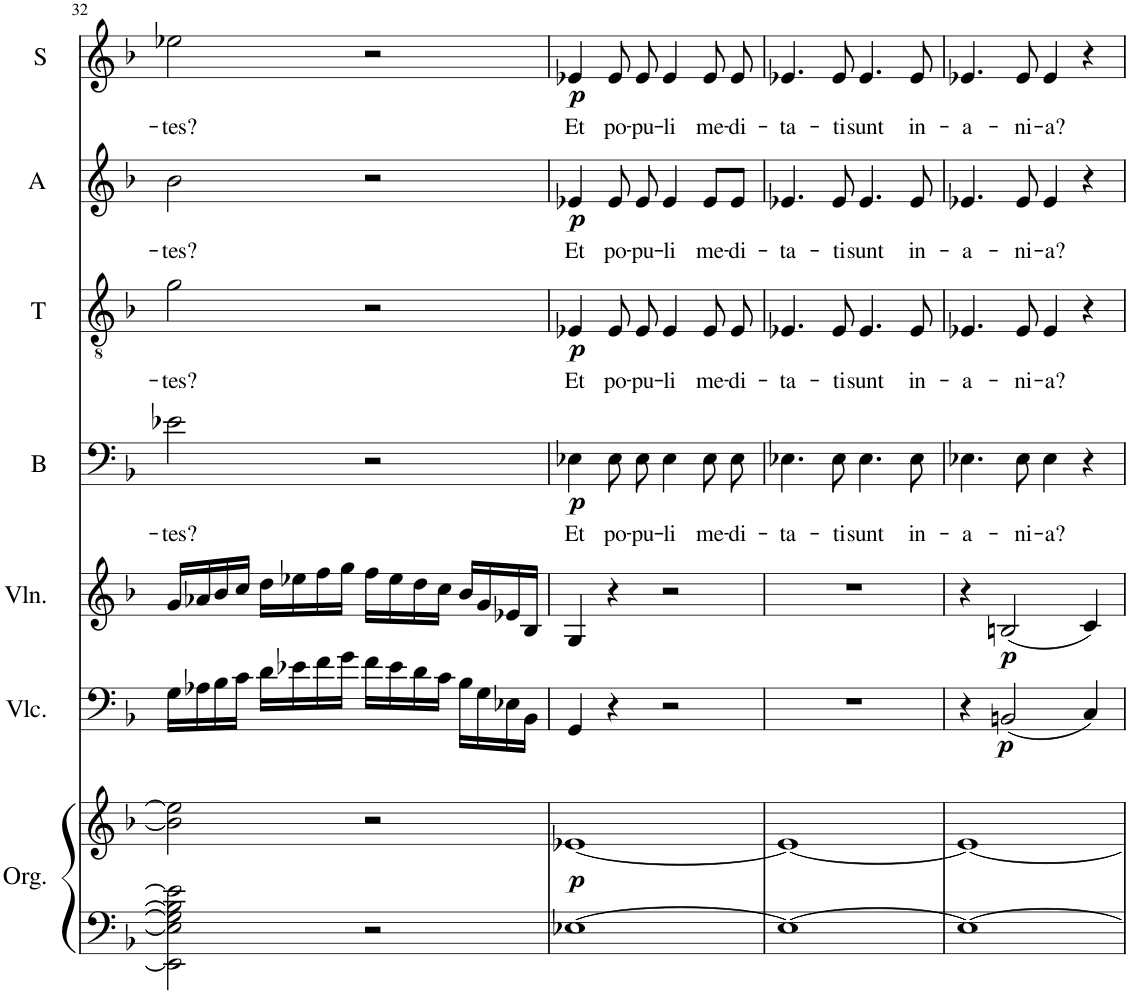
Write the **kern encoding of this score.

**kern	**kern	**dynam	**kern	**dynam	**kern	**dynam	**kern	**text	**dynam	**kern	**text	**dynam	**kern	**text	**dynam	**kern	**text	**dynam
*part7	*part7	*part7	*part6	*part6	*part5	*part5	*part4	*part4	*part4	*part3	*part3	*part3	*part2	*part2	*part2	*part1	*part1	*part1
*staff8	*staff7	*staff7/8	*staff6	*staff6	*staff5	*staff5	*staff4	*staff4	*staff4	*staff3	*staff3	*staff3	*staff2	*staff2	*staff2	*staff1	*staff1	*staff1
*I"Orgue	*	*	*I"Violoncelle	*	*I"Violon	*	*I"B	*	*	*I"T	*	*	*I"A	*	*	*I"S	*	*
*I'Org.	*	*	*I'Vlc.	*	*I'Vln.	*	*I'B	*	*	*I'T	*	*	*I'A	*	*	*I'S	*	*
!!LO:PB:g=z
*clefF4	*clefG2	*	*clefF4	*	*clefG2	*	*clefF4	*	*	*clefGv2	*	*	*clefG2	*	*	*clefG2	*	*
*k[b-]	*k[b-]	*	*k[b-]	*	*k[b-]	*	*k[b-]	*	*	*k[b-]	*	*	*k[b-]	*	*	*k[b-]	*	*
*M4/4	*M4/4	*	*M4/4	*	*M4/4	*	*M4/4	*	*	*M4/4	*	*	*M4/4	*	*	*M4/4	*	*
=32	=32	=32	=32	=32	=32	=32	=32	=32	=32	=32	=32	=32	=32	=32	=32	=32	=32	=32
!	!	!	!	!	!	!	!	!LO:LY:b	!	!	!LO:LY:b	!	!	!LO:LY:b	!	!	!LO:LY:b	!
2EE-\] 2E-\] 2G\] 2B-\] 2e-\]	2b-\] 2ee-\]	.	16G\LL	.	16g/LL	.	2e-X\	-tes?	.	2g\	-tes?	.	2b-\	-tes?	.	2ee-X\	-tes?	.
.	.	.	16A-X\	.	16a-X/	.	.	.	.	.	.	.	.	.	.	.	.	.
.	.	.	16B-\	.	16b-/	.	.	.	.	.	.	.	.	.	.	.	.	.
.	.	.	16c\JJ	.	16cc/JJ	.	.	.	.	.	.	.	.	.	.	.	.	.
.	.	.	16d\LL	.	16dd\LL	.	.	.	.	.	.	.	.	.	.	.	.	.
.	.	.	16e-X\	.	16ee-X\	.	.	.	.	.	.	.	.	.	.	.	.	.
.	.	.	16f\	.	16ff\	.	.	.	.	.	.	.	.	.	.	.	.	.
.	.	.	16g\JJ	.	16gg\JJ	.	.	.	.	.	.	.	.	.	.	.	.	.
2r	2r	.	16f\LL	.	16ff\LL	.	2r	.	.	2r	.	.	2r	.	.	2r	.	.
.	.	.	16e-\	.	16ee-\	.	.	.	.	.	.	.	.	.	.	.	.	.
.	.	.	16d\	.	16dd\	.	.	.	.	.	.	.	.	.	.	.	.	.
.	.	.	16c\JJ	.	16cc\JJ	.	.	.	.	.	.	.	.	.	.	.	.	.
.	.	.	16B-\LL	.	16b-/LL	.	.	.	.	.	.	.	.	.	.	.	.	.
.	.	.	16G\	.	16g/	.	.	.	.	.	.	.	.	.	.	.	.	.
.	.	.	16E-X\	.	16e-X/	.	.	.	.	.	.	.	.	.	.	.	.	.
.	.	.	16BB-\JJ	.	16B-/JJ	.	.	.	.	.	.	.	.	.	.	.	.	.
=33	=33	=33	=33	=33	=33	=33	=33	=33	=33	=33	=33	=33	=33	=33	=33	=33	=33	=33
!	!	!LO:DY:b	!	!	!	!	!	!LO:LY:b	!LO:DY:b	!	!LO:LY:b	!LO:DY:b	!	!LO:LY:b	!LO:DY:b	!	!LO:LY:b	!LO:DY:b
[1E-X	[1e-X	p	4GG/	.	4G/	.	4E-X\	Et	p	4E-X/	Et	p	4e-X/	Et	p	4e-X/	Et	p
!	!	!	!	!	!	!	!	!LO:LY:b	!	!	!LO:LY:b	!	!	!LO:LY:b	!	!	!LO:LY:b	!
.	.	.	4r	.	4r	.	8E-\L	po-	.	8E-/L	po-	.	8e-/	po-	.	8e-/L	po-	.
!	!	!	!	!	!	!	!	!LO:LY:b	!	!	!LO:LY:b	!	!	!LO:LY:b	!	!	!LO:LY:b	!
.	.	.	.	.	.	.	8E-\J	-pu-	.	8E-/J	-pu-	.	8e-/	-pu-	.	8e-/J	-pu-	.
!	!	!	!	!	!	!	!	!LO:LY:b	!	!	!LO:LY:b	!	!	!LO:LY:b	!	!	!LO:LY:b	!
.	.	.	2r	.	2r	.	4E-\	-li	.	4E-/	-li	.	4e-/	-li	.	4e-/	-li	.
!	!	!	!	!	!	!	!	!LO:LY:b	!	!	!LO:LY:b	!	!	!LO:LY:b	!	!	!LO:LY:b	!
.	.	.	.	.	.	.	8E-\L	me-	.	8E-/L	me-	.	8e-/L	me-	.	8e-/L	me-	.
!	!	!	!	!	!	!	!	!LO:LY:b	!	!	!LO:LY:b	!	!	!LO:LY:b	!	!	!LO:LY:b	!
.	.	.	.	.	.	.	8E-\J	-di-	.	8E-/J	-di-	.	8e-/J	-di-	.	8e-/J	-di-	.
=34	=34	=34	=34	=34	=34	=34	=34	=34	=34	=34	=34	=34	=34	=34	=34	=34	=34	=34
!	!	!	!	!	!	!	!	!LO:LY:b	!	!	!LO:LY:b	!	!	!LO:LY:b	!	!	!LO:LY:b	!
1E-_	1e-_	.	1r	.	1r	.	4.E-X\	-ta-	.	4.E-X/	-ta-	.	4.e-X/	-ta-	.	4.e-X/	-ta-	.
!	!	!	!	!	!	!	!	!LO:LY:b	!	!	!LO:LY:b	!	!	!LO:LY:b	!	!	!LO:LY:b	!
.	.	.	.	.	.	.	8E-\	-ti	.	8E-/	-ti	.	8e-/	-ti	.	8e-/	-ti	.
!	!	!	!	!	!	!	!	!LO:LY:b	!	!	!LO:LY:b	!	!	!LO:LY:b	!	!	!LO:LY:b	!
.	.	.	.	.	.	.	4.E-\	sunt	.	4.E-/	sunt	.	4.e-/	sunt	.	4.e-/	sunt	.
!	!	!	!	!	!	!	!	!LO:LY:b	!	!	!LO:LY:b	!	!	!LO:LY:b	!	!	!LO:LY:b	!
.	.	.	.	.	.	.	8E-\	in-	.	8E-/	in-	.	8e-/	in-	.	8e-/	in-	.
=35	=35	=35	=35	=35	=35	=35	=35	=35	=35	=35	=35	=35	=35	=35	=35	=35	=35	=35
!	!	!	!	!	!	!	!	!LO:LY:b	!	!	!LO:LY:b	!	!	!LO:LY:b	!	!	!LO:LY:b	!
1E-_	1e-_	.	4r	.	4r	.	4.E-X\	-a-	.	4.E-X/	-a-	.	4.e-X/	-a-	.	4.e-X/	-a-	.
!	!	!	!	!LO:DY:b	!	!LO:DY:b	!	!	!	!	!	!	!	!	!	!	!	!
.	.	.	(2BBn/	p	(2Bn/	p	.	.	.	.	.	.	.	.	.	.	.	.
!	!	!	!	!	!	!	!	!LO:LY:b	!	!	!LO:LY:b	!	!	!LO:LY:b	!	!	!LO:LY:b	!
.	.	.	.	.	.	.	8E-\	-ni-	.	8E-/	-ni-	.	8e-/	-ni-	.	8e-/	-ni-	.
!	!	!	!	!	!	!	!	!LO:LY:b	!	!	!LO:LY:b	!	!	!LO:LY:b	!	!	!LO:LY:b	!
.	.	.	.	.	.	.	4E-\	-a?	.	4E-/	-a?	.	4e-/	-a?	.	4e-/	-a?	.
.	.	.	4C/)	.	4c/)	.	4r	.	.	4r	.	.	4r	.	.	4r	.	.
=	=	=	=	=	=	=	=	=	=	=	=	=	=	=	=	=	=	=
*-	*-	*-	*-	*-	*-	*-	*-	*-	*-	*-	*-	*-	*-	*-	*-	*-	*-	*-
